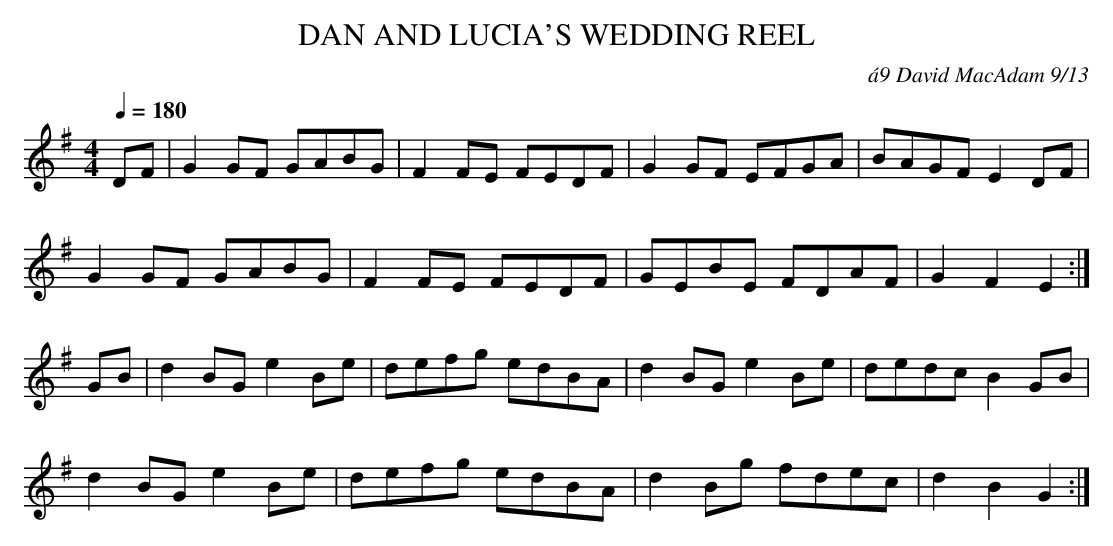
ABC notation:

X:1
T:DAN AND LUCIA'S WEDDING REEL
C:\'a9 David MacAdam 9/13
Q:1/4=180
M:4/4
L:1/8
K:G
DF|G2GF GABG|F2FE FEDF|G2GF EFGA|BAGF E2DF|
G2GF GABG|F2FE FEDF|GEBE FDAF|G2 F2 E2 :|
GB|d2BG e2Be|defg edBA|d2BG e2Be|dedc B2GB|
d2BG e2Be|defg edBA|d2Bg fdec|d2 B2 G2 :|
